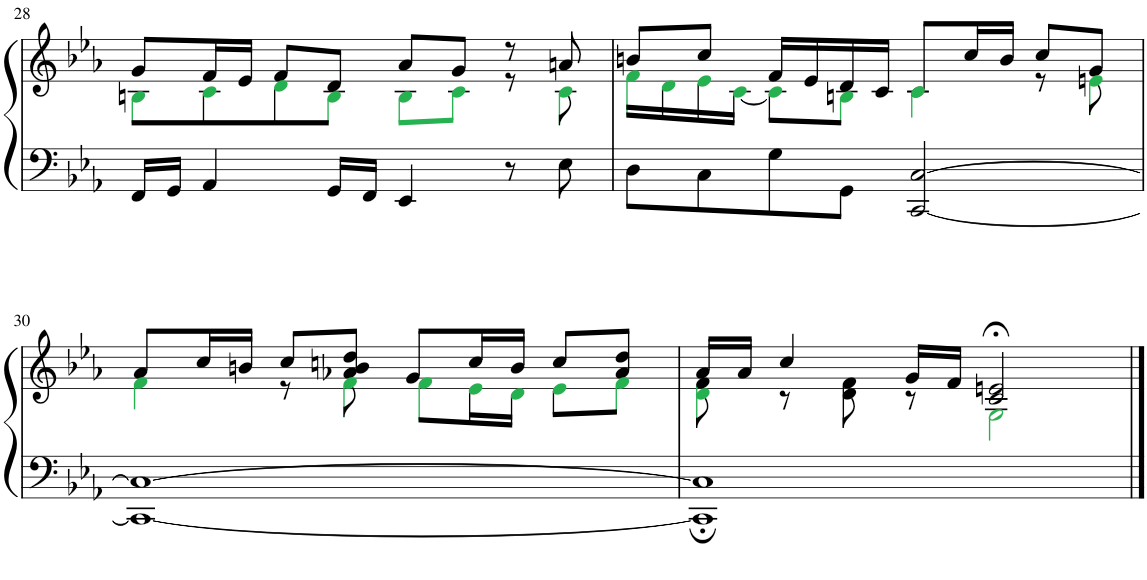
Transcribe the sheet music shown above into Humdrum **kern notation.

**kern	**kern
*part1	*part1
*staff2	*staff1
*I"Piano	*
*I'Pno.	*
!!LO:PB:g=z
*clefF4	*clefG2
*k[b-e-a-]	*k[b-e-a-]
*M4/4	*M4/4
*met(c)	*met(c)
=28	=28
*	*^
16FF/LL	8g/L	8Bni\L
16GG/JJ	.	.
4AA-/	16f/L	8cj\
.	16e-/JJ	.
.	8f/L	8dj\
16GG/LL	8d/J	8Bj\J
16FF/JJ	.	.
4EE-/	8a-/L	8BZ\L
.	8g/J	8cZ\J
8r	8r	8r
8E-\	8an/	8cZ\
=29	=29	=29
8D\L	8bn/L	16fi\LL
.	.	16dj\
8C\	8cc/J	16e-j\
.	.	[16cj\JJ
8G\	16f/LL	8cj\L]
.	16e-/	.
8GG\J	16d/	8Bnj\J
.	16c/JJ	.
[2CC/ [2C/	8c/L	4cZ\
.	16cc/L	.
.	16b/JJ	.
.	8cc/L	8r
.	8g/J	8enZ\
!!LO:LB:g=z	!!
=30	=30	=30
1CC_ 1C_	8a-/L	4fi\
.	16cc/L	.
.	16bn/JJ	.
.	8cc/L	8r
.	8a-X/ 8bn/ 8dd/J	8fj\
.	8g/L	8fZ\L
.	16cc/L	16e-j\L
.	16b/JJ	16dj\JJ
.	8cc/L	8e-j\L
.	8a-/ 8dd/J	8fZ\J
=31	=31	=31
1CC]; 1C];	16a-/LL	8di\ 8f\
.	16a-/JJ	.
.	4cc/	8r
.	.	8d\ 8f\
.	16g/LL	8r
.	16f/JJ	.
.	2c/;< 2en/;<	2GZ\
*	*v	*v
==	==
*-	*-
